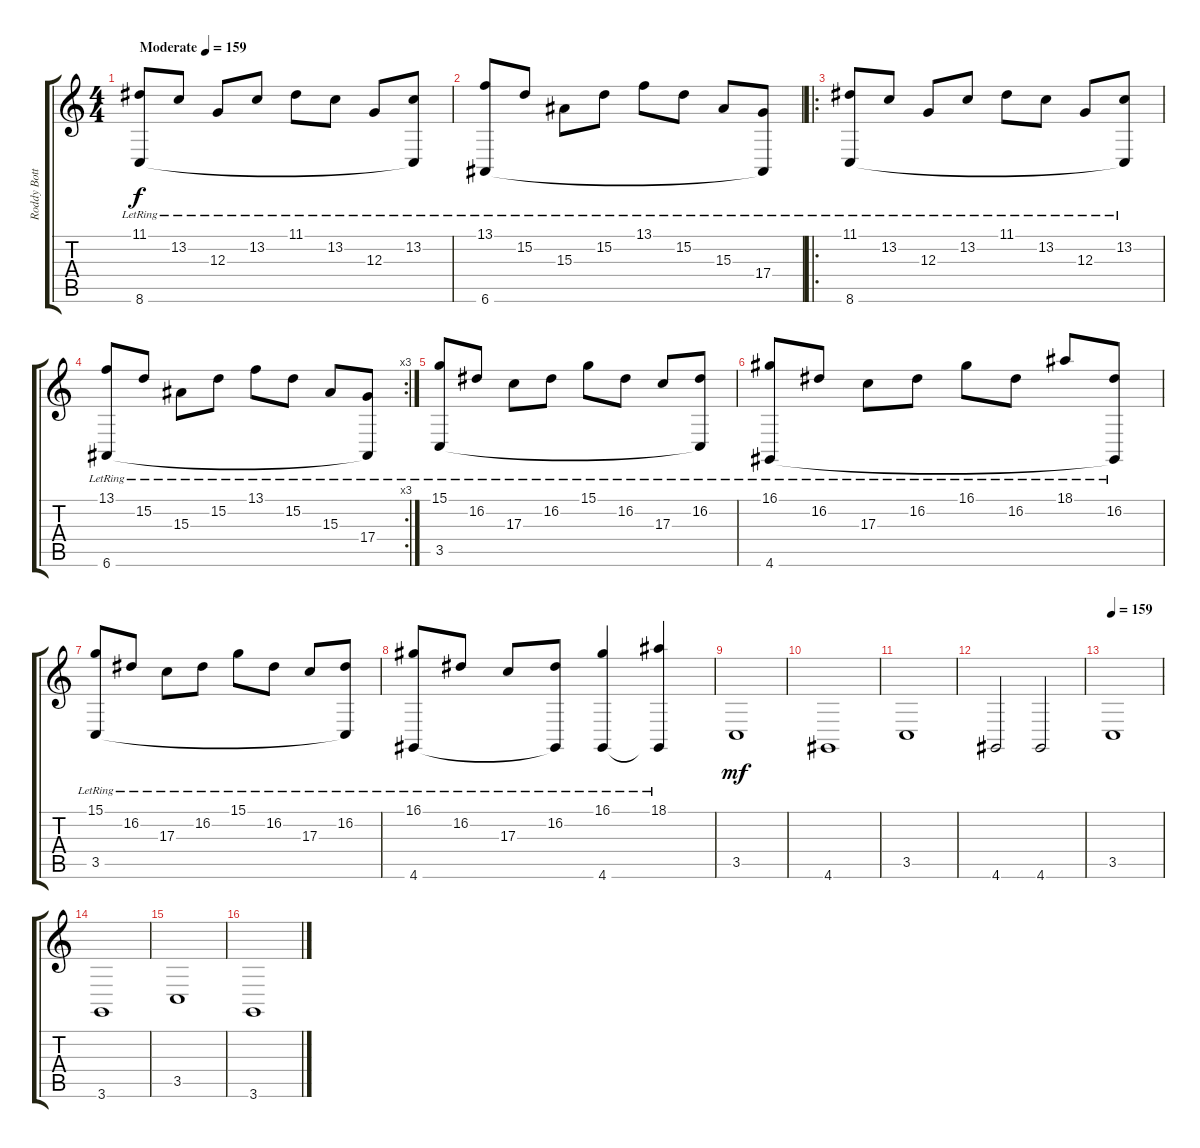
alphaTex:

\track ("Roddy Bottum - Piano" "Roddy Bott") {instrument acousticgrandpiano}
\staff {score tabs}
\tuning (E4 B3 G3 D3 A2 E2) {hide}
\ts (4 4)
\tempo (159 "Moderate")
\tempo 155
\tempo (159 "Moderate")
\clef g2
\ks c
(11.1{lr} 8.6).8{dy f volume 0 instrument acousticgrandpiano} 13.2{lr}.8 12.3{lr}.8 13.2{lr}.8{volume 5} 11.1{lr}.8 13.2{lr}.8 12.3{lr}.8 (13.2{lr} 8.6{t}).8 |
(13.1{lr} 6.6).8 15.2{lr}.8 15.3{lr}.8 15.2{lr}.8 13.1{lr}.8 15.2{lr}.8 15.3{lr}.8 (17.4{lr} 6.6{t}).8{volume 13} |
\ro
(11.1{lr} 8.6).8 13.2{lr}.8 12.3{lr}.8 13.2{lr}.8 11.1{lr}.8 13.2{lr}.8 12.3{lr}.8 (13.2{lr} 8.6{t}).8 |
\rc 3
(13.1{lr} 6.6).8 15.2{lr}.8 15.3{lr}.8 15.2{lr}.8 13.1{lr}.8 15.2{lr}.8 15.3{lr}.8 (17.4{lr} 6.6{t}).8 |
(15.1{lr} 3.5).8 16.2{lr}.8 17.3{lr}.8 16.2{lr}.8 15.1{lr}.8 16.2{lr}.8 17.3{lr}.8 (16.2{lr} 3.5{t}).8 |
(16.1{lr} 4.6).8 16.2{lr}.8 17.3{lr}.8 16.2{lr}.8 16.1{lr}.8 16.2{lr}.8 18.1{lr}.8 (16.2{lr} 4.6{t}).8 |
(15.1{lr} 3.5).8 16.2{lr}.8 17.3{lr}.8 16.2{lr}.8 15.1{lr}.8 16.2{lr}.8 17.3{lr}.8 (16.2{lr} 3.5{t}).8 |
(16.1{lr} 4.6).8 16.2{lr}.8 17.3{lr}.8 (16.2{lr} 4.6{t}).8 (16.1{lr} 4.6).4 (18.1{lr} 4.6{t}).4 |
3.5.1{dy mf} |
4.6.1 |
3.5.1 |
4.6.2 4.6.2 |
\tempo 159
3.5.1 |
3.6.1 |
3.5.1 |
3.6.1
